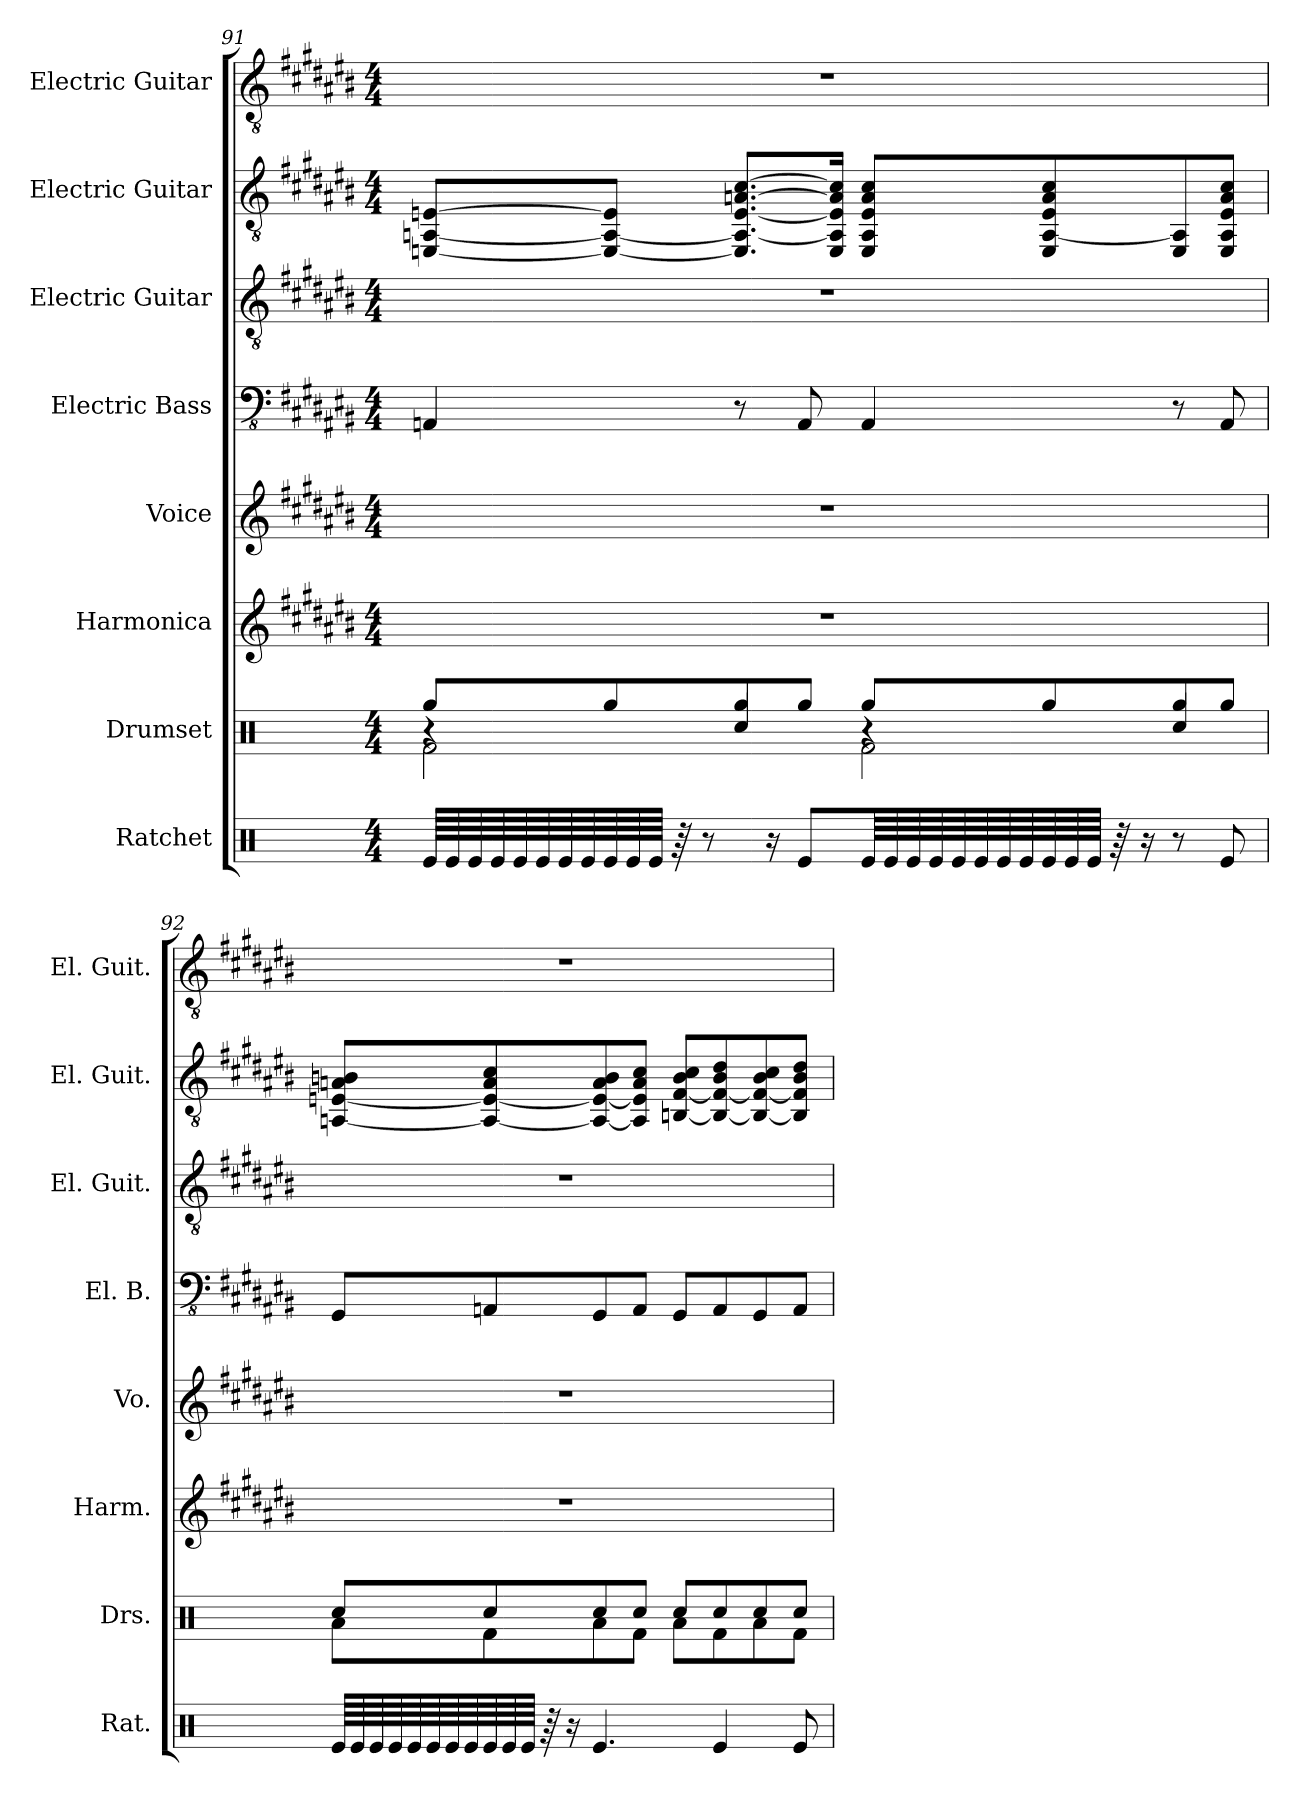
**kern	**kern	**kern	**kern	**kern	**kern	**kern	**kern
*part8	*part7	*part6	*part5	*part4	*part3	*part2	*part1
*staff8	*staff7	*staff6	*staff5	*staff4	*staff3	*staff2	*staff1
*I"Ratchet	*I"Drumset	*I"Harmonica	*I"Voice	*I"Electric Bass	*I"Electric Guitar	*I"Electric Guitar	*I"Electric Guitar
*I'Rat.	*I'Drs.	*I'Harm.	*I'Vo.	*I'El. B.	*I'El. Guit.	*I'El. Guit.	*I'El. Guit.
!!LO:PB:g=z
*clefX	*clefX	*clefG2	*clefG2	*clefFv4	*clefGv2	*clefGv2	*clefGv2
*k[]	*k[]	*k[f#c#g#d#a#e#b#]	*k[f#c#g#d#a#e#b#]	*k[f#c#g#d#a#e#b#]	*k[f#c#g#d#a#e#b#]	*k[f#c#g#d#a#e#b#]	*k[f#c#g#d#a#e#b#]
*M4/4	*M4/4	*M4/4	*M4/4	*M4/4	*M4/4	*M4/4	*M4/4
=91	=91	=91	=91	=91	=91	=91	=91
*	*^	*	*	*	*	*	*
*	*	*^	*	*	*	*	*	*
64Re/LLLL	4r	2Rf\	8Rgg/L	1r	1r	4AAAn/	1r	[8EEn/ [8AAn/ [8En/L	1r
64Re/	.	.	.	.	.	.	.	.	.
64Re/	.	.	.	.	.	.	.	.	.
64Re/	.	.	.	.	.	.	.	.	.
64Re/	.	.	.	.	.	.	.	.	.
64Re/	.	.	.	.	.	.	.	.	.
64Re/	.	.	.	.	.	.	.	.	.
64Re/	.	.	.	.	.	.	.	.	.
64Re/	.	.	8Rgg/	.	.	.	.	8EE/_ 8AA/_ 8E/]J	.
64Re/	.	.	.	.	.	.	.	.	.
64Re/JJJJ	.	.	.	.	.	.	.	.	.
64r	.	.	.	.	.	.	.	.	.
8r	.	.	.	.	.	.	.	.	.
.	4Rcc/	.	8Rgg/	.	.	8r	.	8.EE/] 8.AA/_ [8.E/ [8.An/ [8.c#/L	.
16r	.	.	.	.	.	.	.	.	.
8Re/L	.	.	8Rgg/J	.	.	8AAA/	.	.	.
.	.	.	.	.	.	.	.	16EE/ 16AA/] 16E/] 16A/] 16c#/]Jk	.
64Re/LLL	4r	2Rf\	8Rgg/L	.	.	4AAA/	.	8EE/ 8AA/ 8E/ 8A/ 8c#/L	.
64Re/	.	.	.	.	.	.	.	.	.
64Re/	.	.	.	.	.	.	.	.	.
64Re/	.	.	.	.	.	.	.	.	.
64Re/	.	.	.	.	.	.	.	.	.
64Re/	.	.	.	.	.	.	.	.	.
64Re/	.	.	.	.	.	.	.	.	.
64Re/	.	.	.	.	.	.	.	.	.
64Re/	.	.	8Rgg/	.	.	.	.	8EE/ [8AA/ 8E/ 8A/ 8c#/	.
64Re/	.	.	.	.	.	.	.	.	.
64Re/JJJJ	.	.	.	.	.	.	.	.	.
64r	.	.	.	.	.	.	.	.	.
16r	.	.	.	.	.	.	.	.	.
8r	4Rcc/	.	8Rgg/	.	.	8r	.	8EE/ 8AA/]	.
8Re/	.	.	8Rgg/J	.	.	8AAA/	.	8EE/ 8AA/ 8E/ 8A/ 8c#/J	.
*	*	*v	*v	*	*	*	*	*	*
!!LO:PB:g=z
=92	=92	=92	=92	=92	=92	=92	=92	=92
64Re/LLLL	8Rcc/L	8Ra\L	1r	1r	8GGG#/L	1r	[8AAn/ [8En/ 8An/ 8Bn/L	1r
64Re/	.	.	.	.	.	.	.	.
64Re/	.	.	.	.	.	.	.	.
64Re/	.	.	.	.	.	.	.	.
64Re/	.	.	.	.	.	.	.	.
64Re/	.	.	.	.	.	.	.	.
64Re/	.	.	.	.	.	.	.	.
64Re/	.	.	.	.	.	.	.	.
64Re/	8Rcc/	8Rf\	.	.	8AAAn/	.	8AA/_ 8E/_ 8A/ 8c#/	.
64Re/	.	.	.	.	.	.	.	.
64Re/JJJJ	.	.	.	.	.	.	.	.
64r	.	.	.	.	.	.	.	.
16r	.	.	.	.	.	.	.	.
4.Re/	8Rcc/	8Ra\	.	.	8GGG#/	.	8AA/_ 8E/_ 8A/ 8B/	.
.	8Rcc/J	8Rf\J	.	.	8AAA/J	.	8AA/] 8E/] 8A/ 8c#/J	.
.	8Rcc/L	8Ra\L	.	.	8GGG#/L	.	[8BBn/ [8F#/ 8B/ 8c#/L	.
4Re/	8Rcc/	8Rf\	.	.	8AAA/	.	8BB/_ 8F#/_ 8B/ 8d#/	.
.	8Rcc/	8Ra\	.	.	8GGG#/	.	8BB/_ 8F#/_ 8B/ 8c#/	.
8Re/	8Rcc/J	8Rf\J	.	.	8AAA/J	.	8BB/] 8F#/] 8B/ 8d#/J	.
*	*v	*v	*	*	*	*	*	*
=	=	=	=	=	=	=	=
*-	*-	*-	*-	*-	*-	*-	*-
